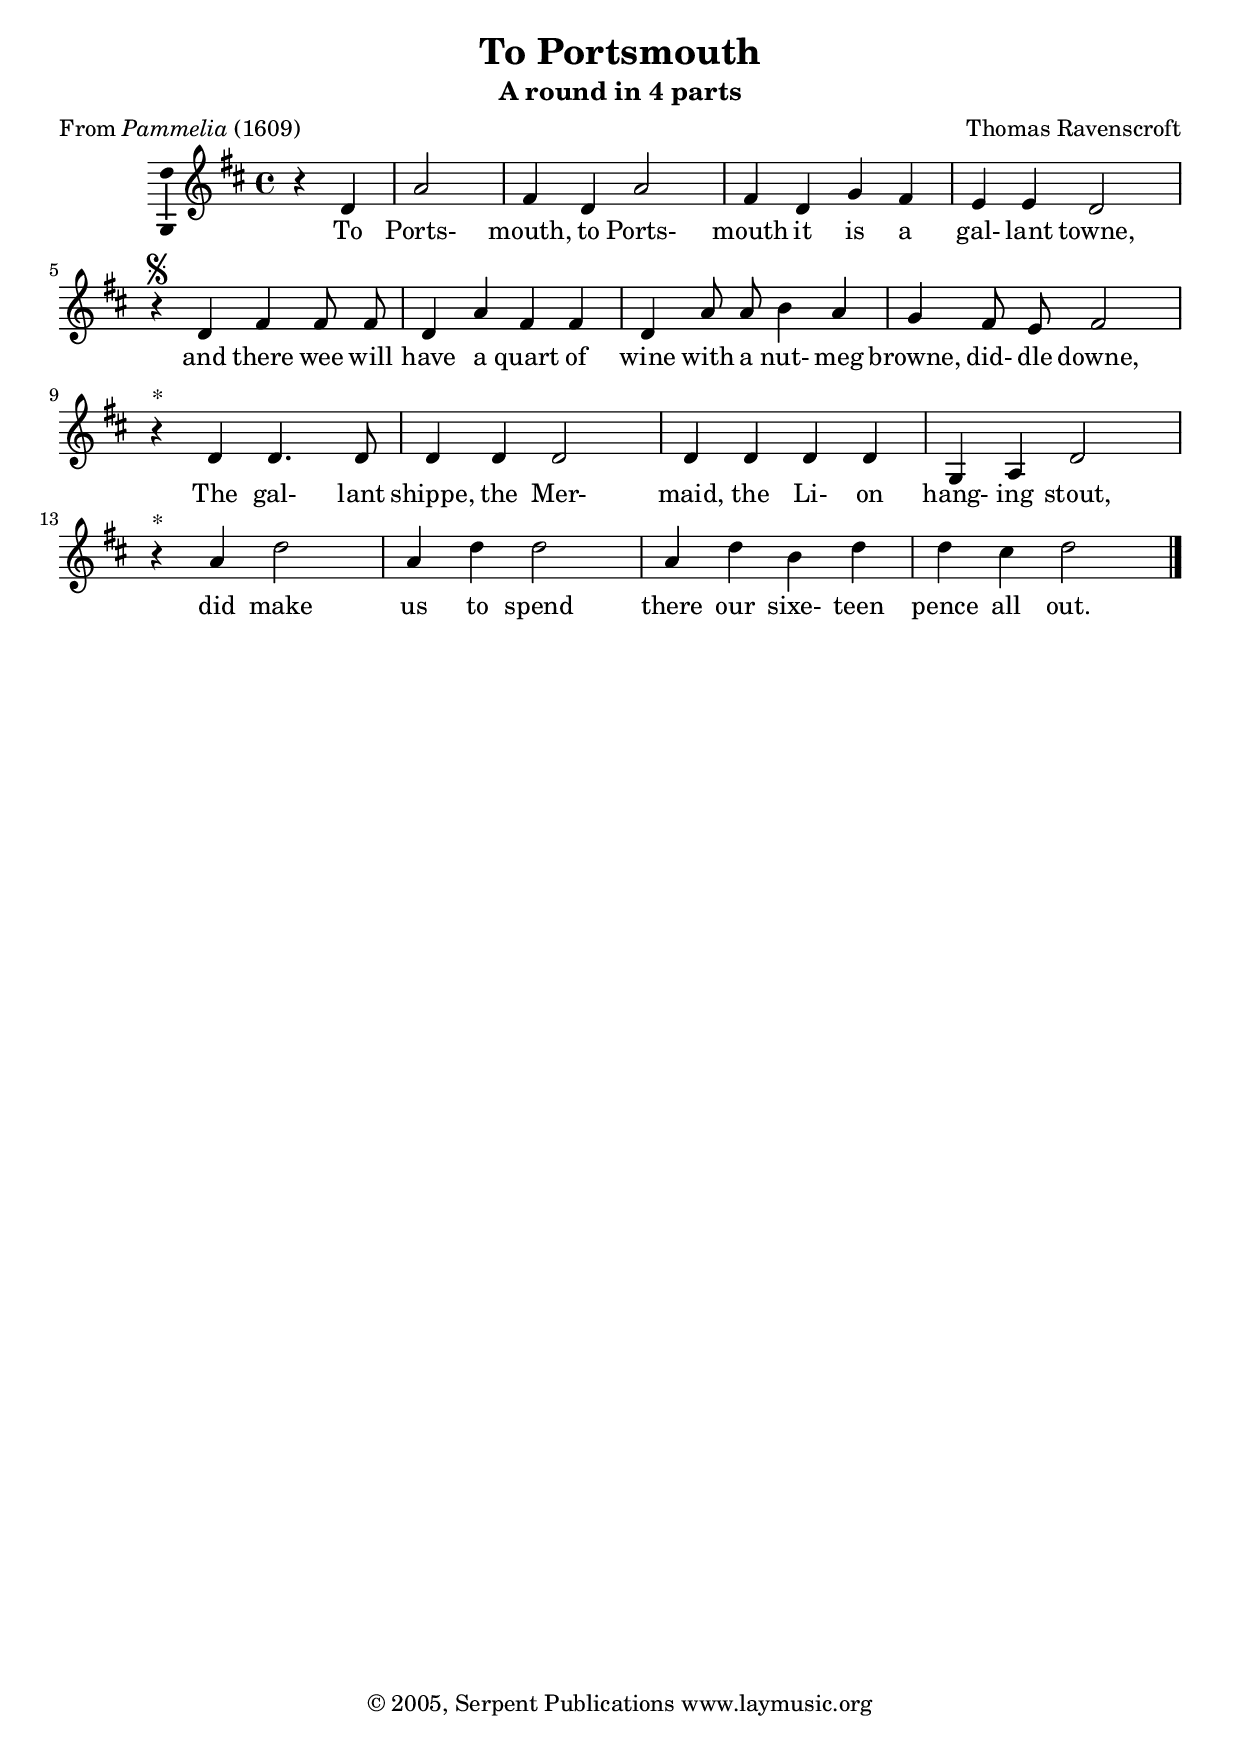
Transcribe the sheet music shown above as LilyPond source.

\version "2.10.5"
\header {
	composer =  "Thomas Ravenscroft"
	poet = \markup{From \italic{Pammelia} (1609)}
	crossRefNumber = "1"
	footnotes = ""
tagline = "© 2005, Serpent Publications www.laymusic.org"
	title = "To Portsmouth"
	subtitle = "A round in 4 parts"
}
wordsdefaultVA = \lyricmode  {
To Ports-  mouth, to Ports-  mouth it is a gal-  lant towne, 
and there wee will have a quart of wine with a nut-  meg browne, did-  dle downe,  
The gal-  lant shippe, the Mer-  maid, the Li-  on hang-  ing stout,  
did make us to spend there our sixe-  teen pence all out.  
}
voicedefault =  {
\transpose c' a {
\set Staff.autoBeaming = ##f
\override Staff.VerticalAxisGroup #'minimum-Y-extent = #'(-4 . 4)
#(set-accidental-style 'forget)
\override NoteHead    #'style = #'baroque
\override Score.RehearsalMark   #'extra-offset = #'( -3 . 0 )
\override Score.RehearsalMark   #'visibility-lambda = #begin-of-line-invisible
\set Staff.melismaBusyProperties = #'(melismaBusy)
\set Staff.midiInstrument = "oboe"
\set Score.defaultBarType = "empty"

\override Staff.TimeSignature   #'style = #'C
 \time 4/4 \key f \major r4   f'4    \bar "|"   c''2    a'4    f'4    c''2    a'4  
  f'4    bes'4    a'4    g'4    g'4    f'2        r4 ^\segno   f'4    a'4    a'8   
 a'8    f'4    c''4    a'4    a'4    f'4    c''8    c''8    d''4    c''4    
bes'4    a'8    g'8    a'2        r4 ^"*"   f'4    f'4.    f'8    f'4    f'4    
f'2    f'4    f'4    f'4    f'4    bes4    c'4    f'2        r4 ^"*"   c''4    
f''2    c''4    f''4    f''2    c''4    f''4    d''4    f''4    f''4    e''4    
f''2    \bar "|."   
}}\score{
         <<

	\context Staff="default"
	{
	    \voicedefault 
	}

	\addlyrics { \wordsdefaultVA }


    >>
	\layout {
	   \context{
\Staff
\consists Custos_engraver
        \override Custos #'style = #'mensural
    }\context{
	\Score
 \override SpacingSpanner #'base-shortest-duration = #(ly:make-moment 1 4)
	}
		\context {
			\Voice 
			\consists Ambitus_engraver
		}
	}
	\midi {}
}
% Local Variables:
% coding: utf-8
% End:
